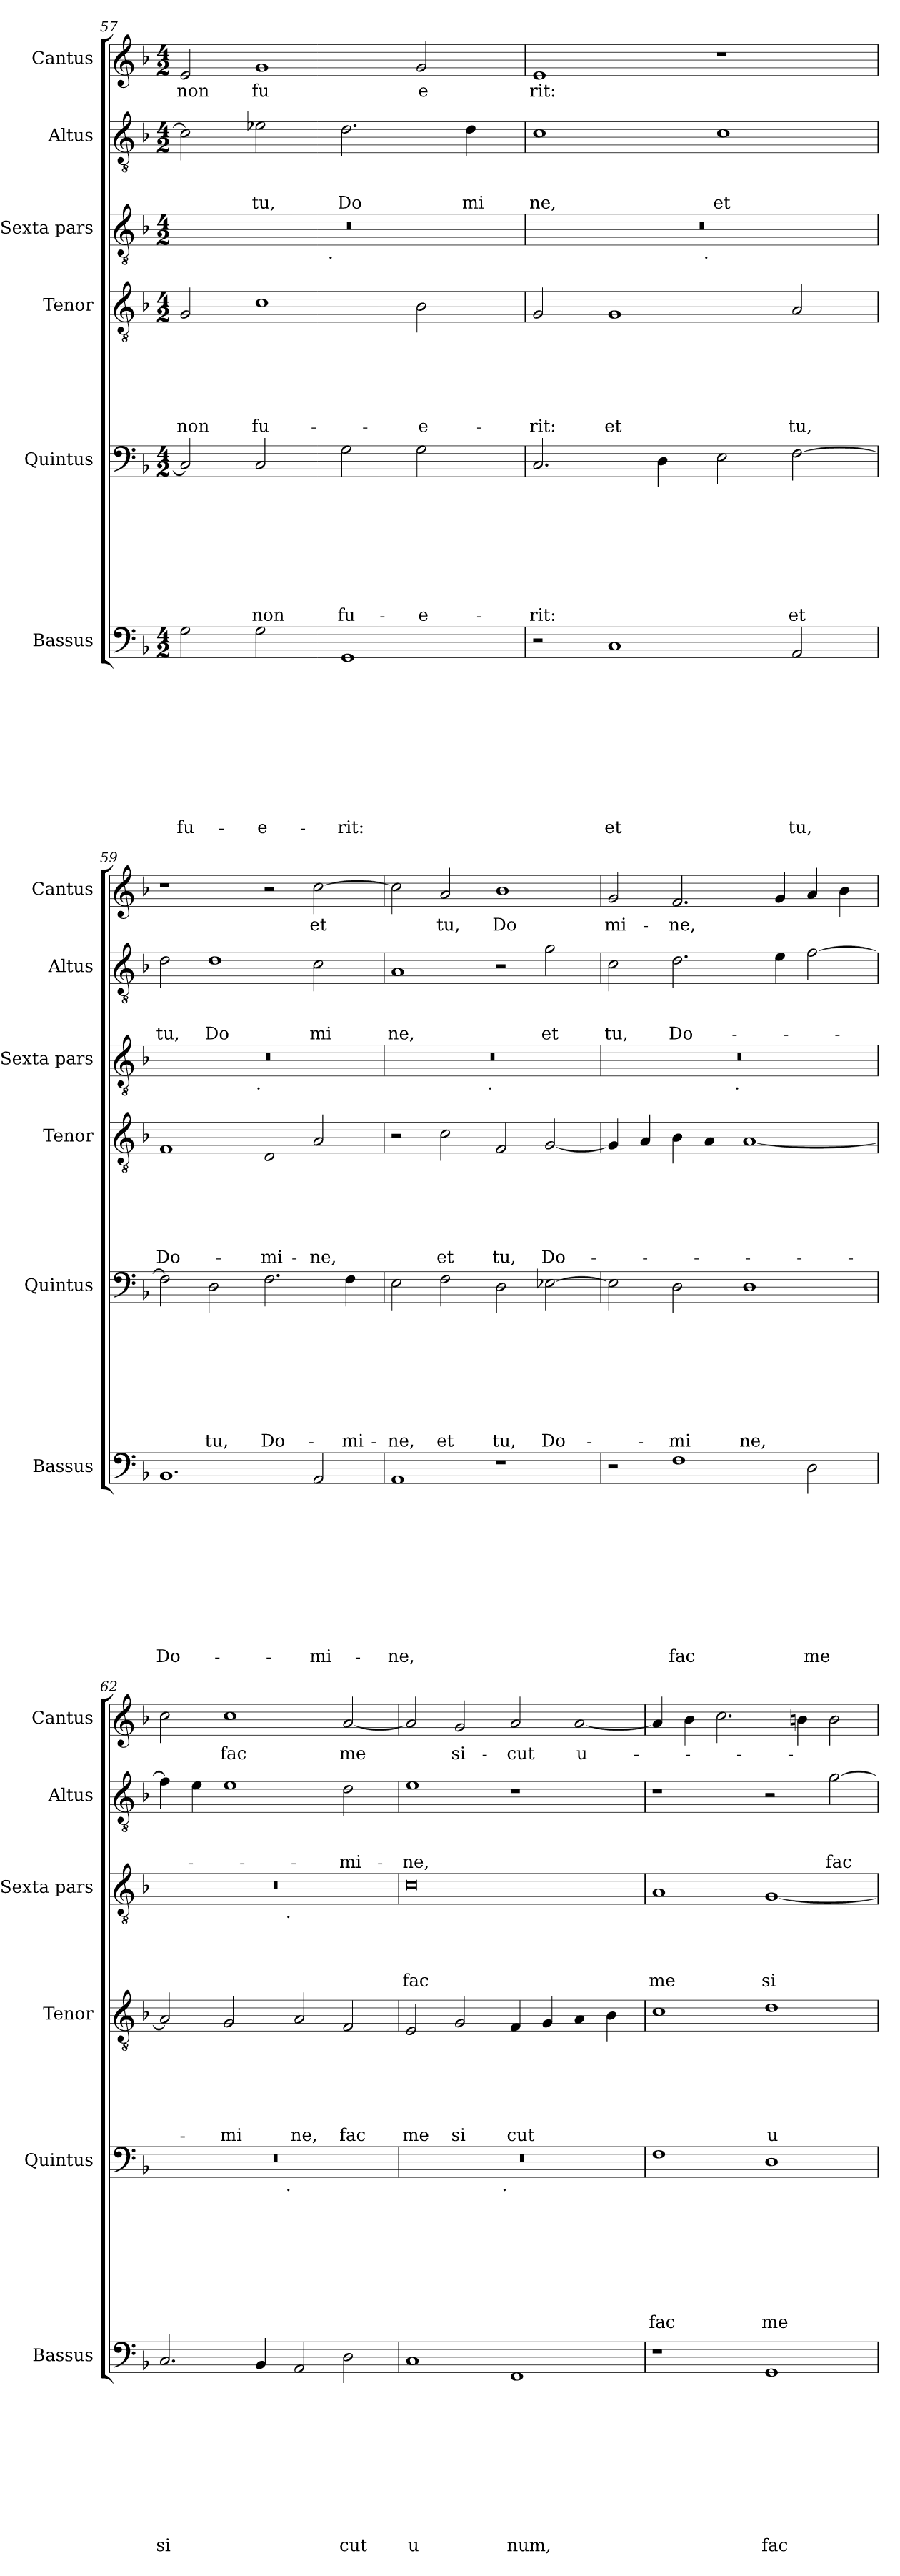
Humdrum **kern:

**kern	**text	**text	**text	**text	**text	**text	**text	**text	**text	**text	**kern	**text	**text	**text	**text	**text	**text	**text	**text	**kern	**text	**text	**text	**text	**text	**text	**kern	**text	**text	**text	**text	**kern	**text	**text	**text	**kern	**text
*part6	*part6	*part6	*part6	*part6	*part6	*part6	*part6	*part6	*part6	*part6	*part5	*part5	*part5	*part5	*part5	*part5	*part5	*part5	*part5	*part4	*part4	*part4	*part4	*part4	*part4	*part4	*part3	*part3	*part3	*part3	*part3	*part2	*part2	*part2	*part2	*part1	*part1
*staff6	*staff6	*staff6	*staff6	*staff6	*staff6	*staff6	*staff6	*staff6	*staff6	*staff6	*staff5	*staff5	*staff5	*staff5	*staff5	*staff5	*staff5	*staff5	*staff5	*staff4	*staff4	*staff4	*staff4	*staff4	*staff4	*staff4	*staff3	*staff3	*staff3	*staff3	*staff3	*staff2	*staff2	*staff2	*staff2	*staff1	*staff1
*I"Bassus	*	*	*	*	*	*	*	*	*	*	*I"Quintus	*	*	*	*	*	*	*	*	*I"Tenor	*	*	*	*	*	*	*I"Sexta pars	*	*	*	*	*I"Altus	*	*	*	*I"Cantus	*
*I'Bassus	*	*	*	*	*	*	*	*	*	*	*I'Quintus	*	*	*	*	*	*	*	*	*I'Tenor	*	*	*	*	*	*	*I'Sexta pars	*	*	*	*	*I'Altus	*	*	*	*I'Cantus	*
*clefF4	*	*	*	*	*	*	*	*	*	*	*clefF4	*	*	*	*	*	*	*	*	*clefGv2	*	*	*	*	*	*	*clefGv2	*	*	*	*	*clefGv2	*	*	*	*clefG2	*
*k[b-]	*	*	*	*	*	*	*	*	*	*	*k[b-]	*	*	*	*	*	*	*	*	*k[b-]	*	*	*	*	*	*	*k[b-]	*	*	*	*	*k[b-]	*	*	*	*k[b-]	*
*F:	*	*	*	*	*	*	*	*	*	*	*F:	*	*	*	*	*	*	*	*	*F:	*	*	*	*	*	*	*F:	*	*	*	*	*F:	*	*	*	*F:	*
*M4/2	*	*	*	*	*	*	*	*	*	*	*M4/2	*	*	*	*	*	*	*	*	*M4/2	*	*	*	*	*	*	*M4/2	*	*	*	*	*M4/2	*	*	*	*M4/2	*
=57	=57	=57	=57	=57	=57	=57	=57	=57	=57	=57	=57	=57	=57	=57	=57	=57	=57	=57	=57	=57	=57	=57	=57	=57	=57	=57	=57	=57	=57	=57	=57	=57	=57	=57	=57	=57	=57
!	!	!	!	!	!	!	!	!	!	!LO:LY:b	!	!	!	!	!	!	!	!	!	!	!	!	!	!	!	!LO:LY:b	!	!	!	!	!	!	!	!	!	!	!LO:LY:b
*	*	*	*	*	*	*	*	*	*	*	*	*	*	*	*	*	*	*	*	*	*	*	*	*	*	*	*^	*	*	*	*	*	*	*	*	*	*
2G\	.	.	.	.	.	.	.	.	.	fu-	2C/]	.	.	.	.	.	.	.	.	2G/	.	.	.	.	.	non	0r	2ryy	.	.	.	.	2c\]	.	.	.	2e/	non
!	!	!	!	!	!	!	!	!	!	!LO:LY:b	!	!	!	!	!	!	!	!	!LO:LY:b	!	!	!	!	!	!	!LO:LY:b	!	!	!	!	!	!	!	!	!	!LO:LY:b	!	!LO:LY:b
2G\	.	.	.	.	.	.	.	.	.	-e-	2C/	.	.	.	.	.	.	.	non	1c	.	.	.	.	.	fu-	.	4...ryy	.	.	.	.	2e-X\	.	.	tu,	1g	fu
!	!	!	!	!	!	!	!	!	!	!	!	!	!	!	!	!	!	!	!	!	!	!	!	!	!	!	!	!LO:TX:b:t=.	!	!	!	!	!	!	!	!	!	!
.	.	.	.	.	.	.	.	.	.	.	.	.	.	.	.	.	.	.	.	.	.	.	.	.	.	.	.	1ryy	.	.	.	.	.	.	.	.	.	.
!	!	!	!	!	!	!	!	!	!	!LO:LY:b	!	!	!	!	!	!	!	!	!LO:LY:b	!	!	!	!	!	!	!	!	!	!	!	!	!	!	!	!	!LO:LY:b	!	!
1GG	.	.	.	.	.	.	.	.	.	-rit:	2G\	.	.	.	.	.	.	.	fu-	.	.	.	.	.	.	.	.	.	.	.	.	.	2.d\	.	.	Do	.	.
!	!	!	!	!	!	!	!	!	!	!	!	!	!	!	!	!	!	!	!LO:LY:b	!	!	!	!	!	!	!LO:LY:b	!	!	!	!	!	!	!	!	!	!	!	!LO:LY:b
.	.	.	.	.	.	.	.	.	.	.	2G\	.	.	.	.	.	.	.	-e-	2B-\	.	.	.	.	.	-e-	.	.	.	.	.	.	.	.	.	.	2g/	e
!	!	!	!	!	!	!	!	!	!	!	!	!	!	!	!	!	!	!	!	!	!	!	!	!	!	!	!	!	!	!	!	!	!	!	!	!LO:LY:b	!	!
.	.	.	.	.	.	.	.	.	.	.	.	.	.	.	.	.	.	.	.	.	.	.	.	.	.	.	.	.	.	.	.	.	4d\	.	.	mi	.	.
.	.	.	.	.	.	.	.	.	.	.	.	.	.	.	.	.	.	.	.	.	.	.	.	.	.	.	.	32ryy	.	.	.	.	.	.	.	.	.	.
=58	=58	=58	=58	=58	=58	=58	=58	=58	=58	=58	=58	=58	=58	=58	=58	=58	=58	=58	=58	=58	=58	=58	=58	=58	=58	=58	=58	=58	=58	=58	=58	=58	=58	=58	=58	=58	=58	=58
!	!	!	!	!	!	!	!	!	!	!	!	!	!	!	!	!	!	!	!LO:LY:b	!	!	!	!	!	!	!LO:LY:b	!	!	!	!	!	!	!	!	!	!LO:LY:b	!	!LO:LY:b
2r	.	.	.	.	.	.	.	.	.	.	2.C/	.	.	.	.	.	.	.	-rit:	2G/	.	.	.	.	.	-rit:	0r	2ryy	.	.	.	.	1c	.	.	ne,	1e	rit:
!	!	!	!	!	!	!	!	!	!	!LO:LY:b	!	!	!	!	!	!	!	!	!	!	!	!	!	!	!	!LO:LY:b	!	!	!	!	!	!	!	!	!	!	!	!
1C	.	.	.	.	.	.	.	.	.	et	.	.	.	.	.	.	.	.	.	1G	.	.	.	.	.	et	.	4...ryy	.	.	.	.	.	.	.	.	.	.
.	.	.	.	.	.	.	.	.	.	.	4D\	.	.	.	.	.	.	.	.	.	.	.	.	.	.	.	.	.	.	.	.	.	.	.	.	.	.	.
!	!	!	!	!	!	!	!	!	!	!	!	!	!	!	!	!	!	!	!	!	!	!	!	!	!	!	!	!LO:TX:b:t=.	!	!	!	!	!	!	!	!	!	!
.	.	.	.	.	.	.	.	.	.	.	.	.	.	.	.	.	.	.	.	.	.	.	.	.	.	.	.	1ryy	.	.	.	.	.	.	.	.	.	.
!	!	!	!	!	!	!	!	!	!	!	!	!	!	!	!	!	!	!	!	!	!	!	!	!	!	!	!	!	!	!	!	!	!	!	!	!LO:LY:b	!	!
.	.	.	.	.	.	.	.	.	.	.	2E\	.	.	.	.	.	.	.	.	.	.	.	.	.	.	.	.	.	.	.	.	.	1c	.	.	et	1r	.
!	!	!	!	!	!	!	!	!	!	!LO:LY:b	!	!	!	!	!	!	!	!	!LO:LY:b	!	!	!	!	!	!	!LO:LY:b	!	!	!	!	!	!	!	!	!	!	!	!
2AA/	.	.	.	.	.	.	.	.	.	tu,	[>2F\	.	.	.	.	.	.	.	et	2A/	.	.	.	.	.	tu,	.	.	.	.	.	.	.	.	.	.	.	.
.	.	.	.	.	.	.	.	.	.	.	.	.	.	.	.	.	.	.	.	.	.	.	.	.	.	.	.	32ryy	.	.	.	.	.	.	.	.	.	.
=59	=59	=59	=59	=59	=59	=59	=59	=59	=59	=59	=59	=59	=59	=59	=59	=59	=59	=59	=59	=59	=59	=59	=59	=59	=59	=59	=59	=59	=59	=59	=59	=59	=59	=59	=59	=59	=59	=59
!	!	!	!	!	!	!	!	!	!	!LO:LY:b	!	!	!	!	!	!	!	!	!	!	!	!	!	!	!	!LO:LY:b	!	!	!	!	!	!	!	!	!	!LO:LY:b	!	!
1.BB-	.	.	.	.	.	.	.	.	.	Do-	2F\]	.	.	.	.	.	.	.	.	1F	.	.	.	.	.	Do-	0r	2ryy	.	.	.	.	2d\	.	.	tu,	1r	.
!	!	!	!	!	!	!	!	!	!	!	!	!	!	!	!	!	!	!	!LO:LY:b	!	!	!	!	!	!	!	!	!	!	!	!	!	!	!	!	!LO:LY:b	!	!
.	.	.	.	.	.	.	.	.	.	.	2D\	.	.	.	.	.	.	.	tu,	.	.	.	.	.	.	.	.	4...ryy	.	.	.	.	1d	.	.	Do	.	.
!	!	!	!	!	!	!	!	!	!	!	!	!	!	!	!	!	!	!	!	!	!	!	!	!	!	!	!	!LO:TX:b:t=.	!	!	!	!	!	!	!	!	!	!
.	.	.	.	.	.	.	.	.	.	.	.	.	.	.	.	.	.	.	.	.	.	.	.	.	.	.	.	1ryy	.	.	.	.	.	.	.	.	.	.
!	!	!	!	!	!	!	!	!	!	!	!	!	!	!	!	!	!	!	!LO:LY:b	!	!	!	!	!	!	!LO:LY:b	!	!	!	!	!	!	!	!	!	!	!	!
.	.	.	.	.	.	.	.	.	.	.	2.F\	.	.	.	.	.	.	.	Do-	2D/	.	.	.	.	.	-mi-	.	.	.	.	.	.	.	.	.	.	2r	.
!	!	!	!	!	!	!	!	!	!	!LO:LY:b	!	!	!	!	!	!	!	!	!	!	!	!	!	!	!	!LO:LY:b	!	!	!	!	!	!	!	!	!	!LO:LY:b	!	!LO:LY:b
2AA/	.	.	.	.	.	.	.	.	.	-mi-	.	.	.	.	.	.	.	.	.	2A/	.	.	.	.	.	-ne,	.	.	.	.	.	.	2c\	.	.	mi	[>2cc\	et
!	!	!	!	!	!	!	!	!	!	!	!	!	!	!	!	!	!	!	!LO:LY:b	!	!	!	!	!	!	!	!	!	!	!	!	!	!	!	!	!	!	!
.	.	.	.	.	.	.	.	.	.	.	4F\	.	.	.	.	.	.	.	-mi-	.	.	.	.	.	.	.	.	.	.	.	.	.	.	.	.	.	.	.
.	.	.	.	.	.	.	.	.	.	.	.	.	.	.	.	.	.	.	.	.	.	.	.	.	.	.	.	32ryy	.	.	.	.	.	.	.	.	.	.
=60	=60	=60	=60	=60	=60	=60	=60	=60	=60	=60	=60	=60	=60	=60	=60	=60	=60	=60	=60	=60	=60	=60	=60	=60	=60	=60	=60	=60	=60	=60	=60	=60	=60	=60	=60	=60	=60	=60
!	!	!	!	!	!	!	!	!	!	!LO:LY:b	!	!	!	!	!	!	!	!	!LO:LY:b	!	!	!	!	!	!	!	!	!	!	!	!	!	!	!	!	!LO:LY:b	!	!
1AA	.	.	.	.	.	.	.	.	.	-ne,	2E\	.	.	.	.	.	.	.	-ne,	2r	.	.	.	.	.	.	0r	2ryy	.	.	.	.	1A	.	.	ne,	2cc\]	.
!	!	!	!	!	!	!	!	!	!	!	!	!	!	!	!	!	!	!	!LO:LY:b	!	!	!	!	!	!	!LO:LY:b	!	!	!	!	!	!	!	!	!	!	!	!LO:LY:b
.	.	.	.	.	.	.	.	.	.	.	2F\	.	.	.	.	.	.	.	et	2c\	.	.	.	.	.	et	.	4...ryy	.	.	.	.	.	.	.	.	2a/	tu,
!	!	!	!	!	!	!	!	!	!	!	!	!	!	!	!	!	!	!	!	!	!	!	!	!	!	!	!	!LO:TX:b:t=.	!	!	!	!	!	!	!	!	!	!
.	.	.	.	.	.	.	.	.	.	.	.	.	.	.	.	.	.	.	.	.	.	.	.	.	.	.	.	1ryy	.	.	.	.	.	.	.	.	.	.
!	!	!	!	!	!	!	!	!	!	!	!	!	!	!	!	!	!	!	!LO:LY:b	!	!	!	!	!	!	!LO:LY:b	!	!	!	!	!	!	!	!	!	!	!	!LO:LY:b
1r	.	.	.	.	.	.	.	.	.	.	2D\	.	.	.	.	.	.	.	tu,	2F/	.	.	.	.	.	tu,	.	.	.	.	.	.	2r	.	.	.	1b-	Do
!	!	!	!	!	!	!	!	!	!	!	!	!	!	!	!	!	!	!	!LO:LY:b	!	!	!	!	!	!	!LO:LY:b	!	!	!	!	!	!	!	!	!	!LO:LY:b	!	!
.	.	.	.	.	.	.	.	.	.	.	[<2E-X\	.	.	.	.	.	.	.	Do-	[<2G/	.	.	.	.	.	Do-	.	.	.	.	.	.	2g\	.	.	et	.	.
.	.	.	.	.	.	.	.	.	.	.	.	.	.	.	.	.	.	.	.	.	.	.	.	.	.	.	.	32ryy	.	.	.	.	.	.	.	.	.	.
!!LO:LB:g=z
=61	=61	=61	=61	=61	=61	=61	=61	=61	=61	=61	=61	=61	=61	=61	=61	=61	=61	=61	=61	=61	=61	=61	=61	=61	=61	=61	=61	=61	=61	=61	=61	=61	=61	=61	=61	=61	=61	=61
!	!	!	!	!	!	!	!	!	!	!	!	!	!	!	!	!	!	!	!	!	!	!	!	!	!	!	!	!	!	!	!	!	!	!	!	!LO:LY:b	!	!LO:LY:b
2r	.	.	.	.	.	.	.	.	.	.	2E-\]	.	.	.	.	.	.	.	.	4G/]	.	.	.	.	.	.	0r	2ryy	.	.	.	.	2c\	.	.	tu,	2g/	mi-
.	.	.	.	.	.	.	.	.	.	.	.	.	.	.	.	.	.	.	.	4A/	.	.	.	.	.	.	.	.	.	.	.	.	.	.	.	.	.	.
!	!	!	!	!	!	!	!	!	!	!LO:LY:b	!	!	!	!	!	!	!	!	!LO:LY:b	!	!	!	!	!	!	!	!	!	!	!	!	!	!	!	!	!LO:LY:b	!	!LO:LY:b
1F	.	.	.	.	.	.	.	.	.	fac	2D\	.	.	.	.	.	.	.	-mi	4B-\	.	.	.	.	.	.	.	4...ryy	.	.	.	.	2.d\	.	.	Do-	2.f/	-ne,
.	.	.	.	.	.	.	.	.	.	.	.	.	.	.	.	.	.	.	.	4A/	.	.	.	.	.	.	.	.	.	.	.	.	.	.	.	.	.	.
!	!	!	!	!	!	!	!	!	!	!	!	!	!	!	!	!	!	!	!	!	!	!	!	!	!	!	!	!LO:TX:b:t=.	!	!	!	!	!	!	!	!	!	!
.	.	.	.	.	.	.	.	.	.	.	.	.	.	.	.	.	.	.	.	.	.	.	.	.	.	.	.	1ryy	.	.	.	.	.	.	.	.	.	.
!	!	!	!	!	!	!	!	!	!	!	!	!	!	!	!	!	!	!	!LO:LY:b	!	!	!	!	!	!	!	!	!	!	!	!	!	!	!	!	!	!	!
.	.	.	.	.	.	.	.	.	.	.	1D	.	.	.	.	.	.	.	ne,	[<1A	.	.	.	.	.	.	.	.	.	.	.	.	.	.	.	.	.	.
.	.	.	.	.	.	.	.	.	.	.	.	.	.	.	.	.	.	.	.	.	.	.	.	.	.	.	.	.	.	.	.	.	4e\	.	.	.	4g/	.
!	!	!	!	!	!	!	!	!	!	!LO:LY:b	!	!	!	!	!	!	!	!	!	!	!	!	!	!	!	!	!	!	!	!	!	!	!	!	!	!	!	!
2D\	.	.	.	.	.	.	.	.	.	me	.	.	.	.	.	.	.	.	.	.	.	.	.	.	.	.	.	.	.	.	.	.	[>2f\	.	.	.	4a/	.
.	.	.	.	.	.	.	.	.	.	.	.	.	.	.	.	.	.	.	.	.	.	.	.	.	.	.	.	.	.	.	.	.	.	.	.	.	4b-\	.
.	.	.	.	.	.	.	.	.	.	.	.	.	.	.	.	.	.	.	.	.	.	.	.	.	.	.	.	32ryy	.	.	.	.	.	.	.	.	.	.
=62	=62	=62	=62	=62	=62	=62	=62	=62	=62	=62	=62	=62	=62	=62	=62	=62	=62	=62	=62	=62	=62	=62	=62	=62	=62	=62	=62	=62	=62	=62	=62	=62	=62	=62	=62	=62	=62	=62
!	!	!	!	!	!	!	!	!	!	!LO:LY:b	!	!	!	!	!	!	!	!	!	!	!	!	!	!	!	!	!	!	!	!	!	!	!	!	!	!	!	!
*	*	*	*	*	*	*	*	*	*	*	*^	*	*	*	*	*	*	*	*	*	*	*	*	*	*	*	*	*	*	*	*	*	*	*	*	*	*	*
2.C/	.	.	.	.	.	.	.	.	.	si	0r	2ryy	.	.	.	.	.	.	.	.	2A/]	.	.	.	.	.	.	0r	2ryy	.	.	.	.	4f\]	.	.	.	2cc\	.
.	.	.	.	.	.	.	.	.	.	.	.	.	.	.	.	.	.	.	.	.	.	.	.	.	.	.	.	.	.	.	.	.	.	4e\	.	.	.	.	.
!	!	!	!	!	!	!	!	!	!	!	!	!	!	!	!	!	!	!	!	!	!	!	!	!	!	!	!LO:LY:b	!	!	!	!	!	!	!	!	!	!	!	!LO:LY:b
.	.	.	.	.	.	.	.	.	.	.	.	4...ryy	.	.	.	.	.	.	.	.	2G/	.	.	.	.	.	-mi	.	4...ryy	.	.	.	.	1e	.	.	.	1cc	fac
4BB-/	.	.	.	.	.	.	.	.	.	.	.	.	.	.	.	.	.	.	.	.	.	.	.	.	.	.	.	.	.	.	.	.	.	.	.	.	.	.	.
!	!	!	!	!	!	!	!	!	!	!	!	!	!	!	!	!	!	!	!	!	!	!	!	!	!	!	!	!	!LO:TX:b:t=.	!	!	!	!	!	!	!	!	!	!
!	!	!	!	!	!	!	!	!	!	!	!	!LO:TX:b:t=.	!	!	!	!	!	!	!	!	!	!	!	!	!	!	!	!	!	!	!	!	!	!	!	!	!	!	!
.	.	.	.	.	.	.	.	.	.	.	.	1ryy	.	.	.	.	.	.	.	.	.	.	.	.	.	.	.	.	1ryy	.	.	.	.	.	.	.	.	.	.
!	!	!	!	!	!	!	!	!	!	!	!	!	!	!	!	!	!	!	!	!	!	!	!	!	!	!	!LO:LY:b	!	!	!	!	!	!	!	!	!	!	!	!
2AA/	.	.	.	.	.	.	.	.	.	.	.	.	.	.	.	.	.	.	.	.	2A/	.	.	.	.	.	ne,	.	.	.	.	.	.	.	.	.	.	.	.
!	!	!	!	!	!	!	!	!	!	!LO:LY:b	!	!	!	!	!	!	!	!	!	!	!	!	!	!	!	!	!LO:LY:b	!	!	!	!	!	!	!	!	!	!LO:LY:b	!	!LO:LY:b
2D\	.	.	.	.	.	.	.	.	.	cut	.	.	.	.	.	.	.	.	.	.	2F/	.	.	.	.	.	fac	.	.	.	.	.	.	2d\	.	.	-mi-	[<2a/	me
.	.	.	.	.	.	.	.	.	.	.	.	32ryy	.	.	.	.	.	.	.	.	.	.	.	.	.	.	.	.	32ryy	.	.	.	.	.	.	.	.	.	.
=63	=63	=63	=63	=63	=63	=63	=63	=63	=63	=63	=63	=63	=63	=63	=63	=63	=63	=63	=63	=63	=63	=63	=63	=63	=63	=63	=63	=63	=63	=63	=63	=63	=63	=63	=63	=63	=63	=63	=63
!	!	!	!	!	!	!	!	!	!	!LO:LY:b	!	!	!	!	!	!	!	!	!	!	!	!	!	!	!	!	!LO:LY:b	!	!	!	!	!	!LO:LY:b	!	!	!	!LO:LY:b	!	!
*	*	*	*	*	*	*	*	*	*	*	*	*	*	*	*	*	*	*	*	*	*	*	*	*	*	*	*	*v	*v	*	*	*	*	*	*	*	*	*	*
1C	.	.	.	.	.	.	.	.	.	u	0r	2ryy	.	.	.	.	.	.	.	.	2E/	.	.	.	.	.	me	0c	.	.	.	fac	1e	.	.	-ne,	2a/]	.
!	!	!	!	!	!	!	!	!	!	!	!	!	!	!	!	!	!	!	!	!	!	!	!	!	!	!	!LO:LY:b	!	!	!	!	!	!	!	!	!	!	!LO:LY:b
.	.	.	.	.	.	.	.	.	.	.	.	4...ryy	.	.	.	.	.	.	.	.	2G/	.	.	.	.	.	si	.	.	.	.	.	.	.	.	.	2g/	si-
!	!	!	!	!	!	!	!	!	!	!	!	!LO:TX:b:t=.	!	!	!	!	!	!	!	!	!	!	!	!	!	!	!	!	!	!	!	!	!	!	!	!	!	!
.	.	.	.	.	.	.	.	.	.	.	.	1ryy	.	.	.	.	.	.	.	.	.	.	.	.	.	.	.	.	.	.	.	.	.	.	.	.	.	.
!	!	!	!	!	!	!	!	!	!	!LO:LY:b	!	!	!	!	!	!	!	!	!	!	!	!	!	!	!	!	!LO:LY:b	!	!	!	!	!	!	!	!	!	!	!LO:LY:b
1FF	.	.	.	.	.	.	.	.	.	num,	.	.	.	.	.	.	.	.	.	.	4F/	.	.	.	.	.	cut	.	.	.	.	.	1r	.	.	.	2a/	-cut
.	.	.	.	.	.	.	.	.	.	.	.	.	.	.	.	.	.	.	.	.	4G/	.	.	.	.	.	.	.	.	.	.	.	.	.	.	.	.	.
!	!	!	!	!	!	!	!	!	!	!	!	!	!	!	!	!	!	!	!	!	!	!	!	!	!	!	!	!	!	!	!	!	!	!	!	!	!	!LO:LY:b
.	.	.	.	.	.	.	.	.	.	.	.	.	.	.	.	.	.	.	.	.	4A/	.	.	.	.	.	.	.	.	.	.	.	.	.	.	.	[<2a/	u-
.	.	.	.	.	.	.	.	.	.	.	.	.	.	.	.	.	.	.	.	.	4B-\	.	.	.	.	.	.	.	.	.	.	.	.	.	.	.	.	.
.	.	.	.	.	.	.	.	.	.	.	.	32ryy	.	.	.	.	.	.	.	.	.	.	.	.	.	.	.	.	.	.	.	.	.	.	.	.	.	.
=64	=64	=64	=64	=64	=64	=64	=64	=64	=64	=64	=64	=64	=64	=64	=64	=64	=64	=64	=64	=64	=64	=64	=64	=64	=64	=64	=64	=64	=64	=64	=64	=64	=64	=64	=64	=64	=64	=64
!	!	!	!	!	!	!	!	!	!	!	!	!	!	!	!	!	!	!	!	!LO:LY:b	!	!	!	!	!	!	!	!	!	!	!	!LO:LY:b	!	!	!	!	!	!
*	*	*	*	*	*	*	*	*	*	*	*v	*v	*	*	*	*	*	*	*	*	*	*	*	*	*	*	*	*	*	*	*	*	*	*	*	*	*	*
1r	.	.	.	.	.	.	.	.	.	.	1F	.	.	.	.	.	.	.	fac	1c	.	.	.	.	.	.	1A	.	.	.	me	1r	.	.	.	4a/]	.
.	.	.	.	.	.	.	.	.	.	.	.	.	.	.	.	.	.	.	.	.	.	.	.	.	.	.	.	.	.	.	.	.	.	.	.	4b-\	.
.	.	.	.	.	.	.	.	.	.	.	.	.	.	.	.	.	.	.	.	.	.	.	.	.	.	.	.	.	.	.	.	.	.	.	.	2.cc\	.
!	!	!	!	!	!	!	!	!	!	!LO:LY:b	!	!	!	!	!	!	!	!	!LO:LY:b	!	!	!	!	!	!	!LO:LY:b	!	!	!	!	!LO:LY:b	!	!	!	!	!	!
1GG	.	.	.	.	.	.	.	.	.	fac	1D	.	.	.	.	.	.	.	me	1d	.	.	.	.	.	u	[<1G	.	.	.	si	2r	.	.	.	.	.
.	.	.	.	.	.	.	.	.	.	.	.	.	.	.	.	.	.	.	.	.	.	.	.	.	.	.	.	.	.	.	.	.	.	.	.	4b\	.
!	!	!	!	!	!	!	!	!	!	!	!	!	!	!	!	!	!	!	!	!	!	!	!	!	!	!	!	!	!	!	!	!	!	!	!LO:LY:b	!	!
.	.	.	.	.	.	.	.	.	.	.	.	.	.	.	.	.	.	.	.	.	.	.	.	.	.	.	.	.	.	.	.	[>2g\	.	.	fac	2b\	.
=	=	=	=	=	=	=	=	=	=	=	=	=	=	=	=	=	=	=	=	=	=	=	=	=	=	=	=	=	=	=	=	=	=	=	=	=	=
*-	*-	*-	*-	*-	*-	*-	*-	*-	*-	*-	*-	*-	*-	*-	*-	*-	*-	*-	*-	*-	*-	*-	*-	*-	*-	*-	*-	*-	*-	*-	*-	*-	*-	*-	*-	*-	*-
